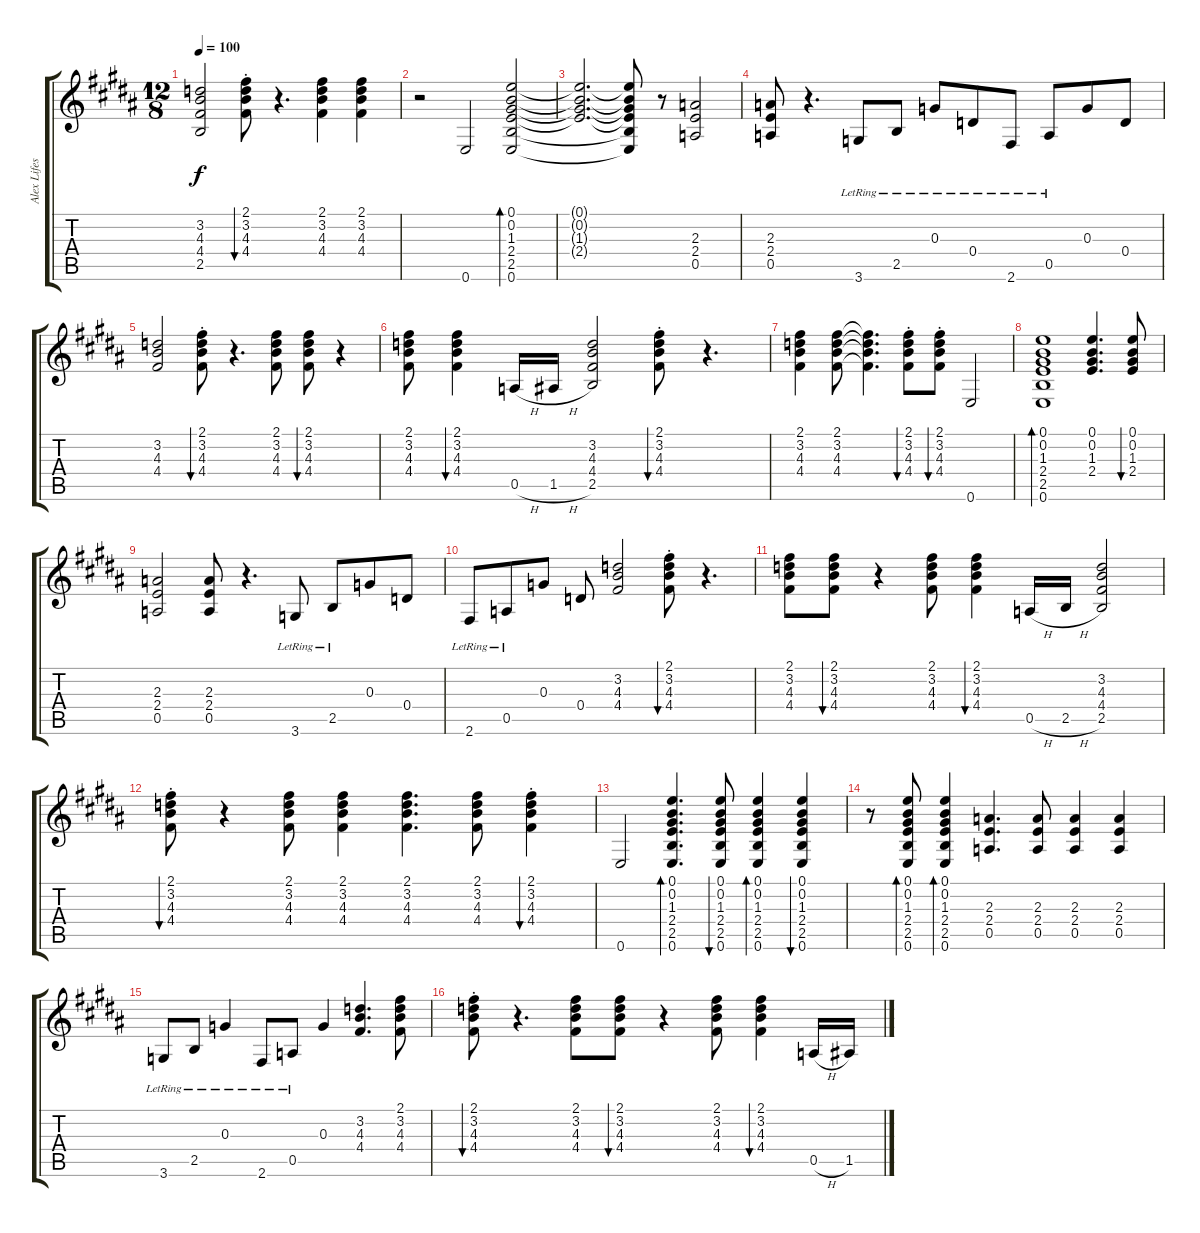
\track ("Alex Lifeson Guitar" "Alex Lifes") {instrument electricguitarclean}
\staff {score tabs}
\tuning (E4 B3 G3 D3 A2 E2) {hide}
\ts (12 8)
\tempo 100
\clef g2
\ks b
(3.2 4.3 4.4 2.5).2{dy f} (2.1 3.2 4.3 4.4{st}).8{bu 30} r.4{d} (2.1 3.2 4.3 4.4).4 (2.1 3.2 4.3 4.4).4 |
r.2 0.6.2 (0.1 0.2 1.3 2.4 2.5 0.6).2{bd 120} |
(0.1{t} 0.2{t} 1.3{t} 2.4{t}).2{d} (0.1{t} 0.2{t} 1.3{t} 2.4{t} 2.5{t} 0.6{t}).8 r.8 (2.3 2.4 0.5).2 |
(2.3 2.4 0.5).8 r.4{d} 3.6{lr}.8 2.5{lr}.8 0.3{lr}.8 0.4{lr}.8 2.6{lr}.8 0.5{lr}.8 0.3.8 0.4.8 |
(3.2 4.3 4.4).2 (2.1 3.2 4.3 4.4{st}).8{bu 30} r.4{d} (2.1 3.2 4.3 4.4).8 (2.1 3.2 4.3 4.4).8{bu 30} r.4 |
(2.1 3.2 4.3 4.4).8 (2.1 3.2 4.3 4.4).4{bu 30} 0.5{h}.16 1.5{h}.16 (3.2 4.3 4.4 2.5).2 (2.1 3.2 4.3 4.4{st}).8{bu 30} r.4{d} |
(2.1 3.2 4.3 4.4).4 (2.1 3.2 4.3 4.4).8 (2.1{t} 3.2{t} 4.3{t} 4.4{t}).4{d} (2.1 3.2 4.3{st} 4.4).8{bu 30} (2.1 3.2 4.3{st} 4.4).8{bu 30} 0.6.2 |
(0.1 0.2 1.3 2.4 2.5 0.6).1{bd 120} (0.1 0.2 1.3 2.4).4{d} (0.1 0.2 1.3 2.4).8{bu 120} |
(2.3 2.4 0.5).2 (2.3 2.4 0.5).8 r.4{d} 3.6{lr}.8 2.5{lr}.8 0.3.8 0.4.8 |
2.6{lr}.8 0.5{lr}.8 0.3.8 0.4.8 (3.2 4.3 4.4).2 (2.1 3.2 4.3 4.4{st}).8{bu 30} r.4{d} |
(2.1 3.2 4.3 4.4).8 (2.1 3.2 4.3 4.4).8{bu 30} r.4 (2.1 3.2 4.3 4.4).8 (2.1 3.2 4.3 4.4).4{bu 30} 0.5{h}.16 2.5{h}.16 (3.2 4.3 4.4 2.5).2 |
(2.1 3.2 4.3 4.4{st}).8{bu 30} r.4 (2.1 3.2 4.3 4.4).8 (2.1 3.2 4.3 4.4).4 (2.1 3.2 4.3 4.4).4{d} (2.1 3.2 4.3 4.4).8 (2.1 3.2 4.3{st} 4.4).4{bu 30} |
0.6.2 (0.1 0.2 1.3 2.4 2.5 0.6).4{d bd 120} (0.1 0.2 1.3 2.4 2.5 0.6).8{bu 30} (0.1 0.2 1.3 2.4 2.5 0.6).4{bd 30} (0.1 0.2 1.3 2.4 2.5 0.6).4{bu 30} |
r.8 (0.1 0.2 1.3 2.4 2.5 0.6).8{bd 120} (0.1 0.2 1.3 2.4 2.5 0.6).4{bd 120} (2.3 2.4 0.5).4{d} (2.3 2.4 0.5).8 (2.3 2.4 0.5).4 (2.3 2.4 0.5).4 |
3.6{lr}.8 2.5{lr}.8 0.3{lr}.4 2.6{lr}.8 0.5{lr}.8 0.3.4 (3.2 4.3 4.4).4{d} (2.1 3.2 4.3 4.4).8 |
(2.1 3.2 4.3 4.4{st}).8{bu 30} r.4{d} (2.1 3.2 4.3 4.4).8 (2.1 3.2 4.3 4.4).8{bu 30} r.4 (2.1 3.2 4.3 4.4).8 (2.1 3.2 4.3 4.4).4{bu 30} 0.5{h}.16 1.5{h}.16
